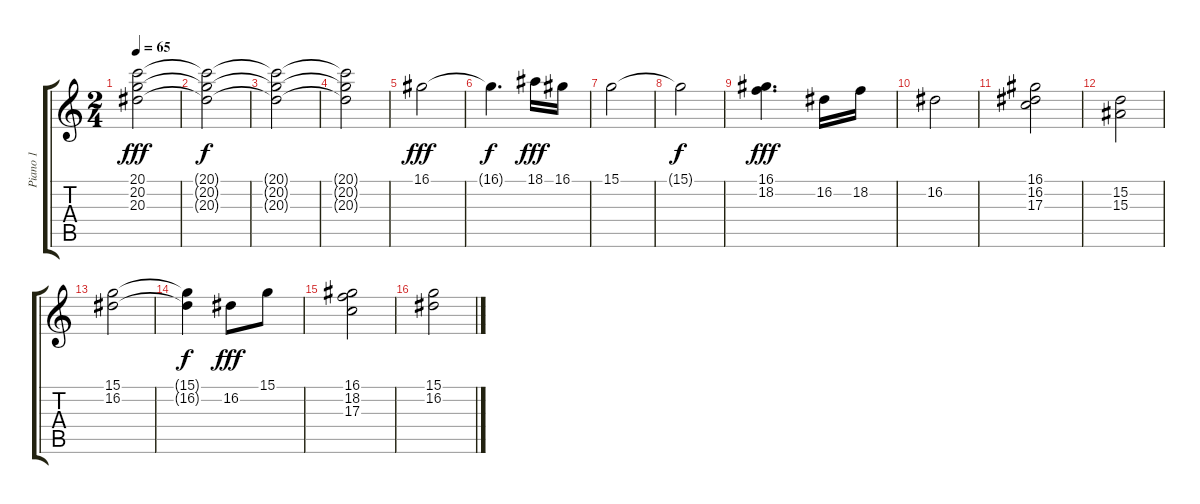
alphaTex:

\track ("Piano 1" "Piano 1") {instrument drawbarorgan}
\staff {score tabs}
\tuning (E4 B3 G3 D3 A2 E2) {hide}
\ts (2 4)
\tempo 65
\clef g2
\ks c
(20.1 20.2 20.3).2{dy fff} |
(20.1{t} 20.2{t} 20.3{t}).2{dy f} |
(20.1{t} 20.2{t} 20.3{t}).2 |
(20.1{t} 20.2{t} 20.3{t}).2 |
16.1.2{dy fff} |
16.1{t}.4{d dy f} 18.1.16{dy fff} 16.1.16 |
15.1.2 |
15.1{t}.2{dy f} |
(16.1 18.2).4{d dy fff} 16.2.16 18.2.16 |
16.2.2 |
(16.1 16.2 17.3).2 |
(15.2 15.3).2 |
(15.1 16.2).2 |
(15.1{t} 16.2{t}).4{dy f} 16.2.8{dy fff} 15.1.8 |
(16.1 18.2 17.3).2 |
(15.1 16.2).2
